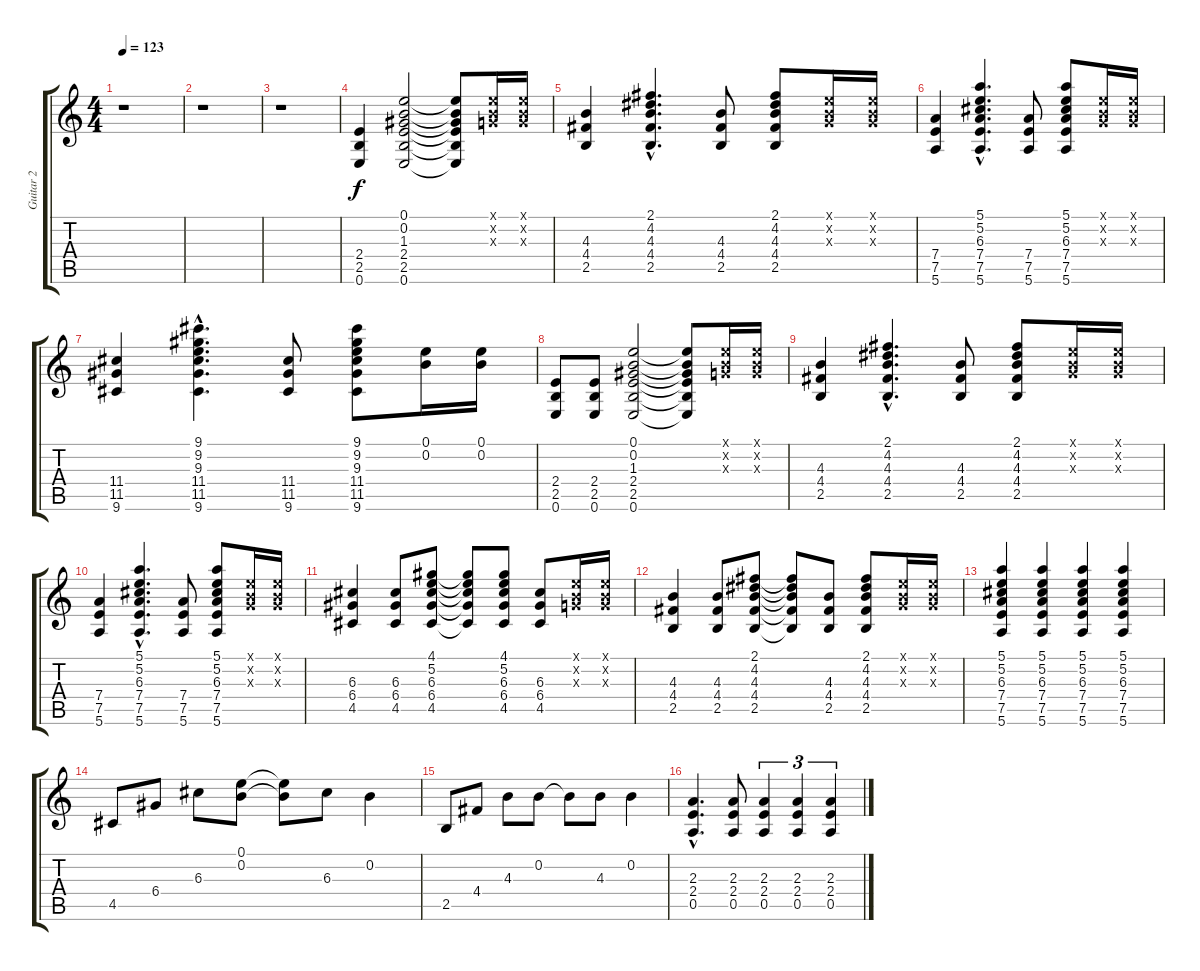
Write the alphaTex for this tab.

\track ("Guitar 2" "Guitar 2") {instrument distortionguitar}
\staff {score tabs}
\tuning (E4 B3 G3 D3 A2 E2) {hide}
\ts (4 4)
\tempo 123
\clef g2
\ks c
r.1{dy f} |
r.1 |
r.1 |
(2.4 2.5 0.6).4{volume 14} (0.1 0.2 1.3 2.4 2.5 0.6).2 (0.1{t} 0.2{t} 1.3{t} 2.4{t} 2.5{t} 0.6{t}).8 (0.1{x} 0.2{x} 0.3{x}).16 (0.1{x} 0.2{x} 0.3{x}).16 |
(4.3 4.4 2.5).4 (2.1{hac} 4.2{hac} 4.3{hac} 4.4{hac} 2.5{hac}).4{d} (4.3 4.4 2.5).8 (2.1 4.2 4.3 4.4 2.5).8 (0.1{x} 0.2{x} 0.3{x}).16 (0.1{x} 0.2{x} 0.3{x}).16 |
(7.4 7.5 5.6).4 (5.1{hac} 5.2{hac} 6.3{hac} 7.4{hac} 7.5{hac} 5.6{hac}).4{d} (7.4 7.5 5.6).8 (5.1 5.2 6.3 7.4 7.5 5.6).8 (0.1{x} 0.2{x} 0.3{x}).16 (0.1{x} 0.2{x} 0.3{x}).16 |
(11.4 11.5 9.6).4 (9.1{hac} 9.2{hac} 9.3{hac} 11.4{hac} 11.5{hac} 9.6{hac}).4{d} (11.4 11.5 9.6).8 (9.1 9.2 9.3 11.4 11.5 9.6).8 (0.1 0.2).16 (0.1 0.2).16 |
(2.4 2.5 0.6).8 (2.4 2.5 0.6).8 (0.1 0.2 1.3 2.4 2.5 0.6).2 (0.1{t} 0.2{t} 1.3{t} 2.4{t} 2.5{t} 0.6{t}).8 (0.1{x} 0.2{x} 0.3{x}).16 (0.1{x} 0.2{x} 0.3{x}).16 |
(4.3 4.4 2.5).4 (2.1{hac} 4.2{hac} 4.3{hac} 4.4{hac} 2.5{hac}).4{d} (4.3 4.4 2.5).8 (2.1 4.2 4.3 4.4 2.5).8 (0.1{x} 0.2{x} 0.3{x}).16 (0.1{x} 0.2{x} 0.3{x}).16 |
(7.4 7.5 5.6).4 (5.1{hac} 5.2{hac} 6.3{hac} 7.4{hac} 7.5{hac} 5.6{hac}).4{d} (7.4 7.5 5.6).8 (5.1 5.2 6.3 7.4 7.5 5.6).8 (0.1{x} 0.2{x} 0.3{x}).16 (0.1{x} 0.2{x} 0.3{x}).16 |
(6.3 6.4 4.5).4 (6.3 6.4 4.5).8 (4.1 5.2 6.3 6.4 4.5).8 (4.1{t} 5.2{t} 6.3{t} 6.4{t} 4.5{t}).8 (4.1 5.2 6.3 6.4 4.5).8 (6.3 6.4 4.5).8 (0.1{x} 0.2{x} 0.3{x}).16 (0.1{x} 0.2{x} 0.3{x}).16 |
(4.3 4.4 2.5).4 (4.3 4.4 2.5).8 (2.1 4.2 4.3 4.4 2.5).8 (2.1{t} 4.2{t} 4.3{t} 4.4{t} 2.5{t}).8 (4.3 4.4 2.5).8 (2.1 4.2 4.3 4.4 2.5).8 (0.1{x} 0.2{x} 0.3{x}).16 (0.1{x} 0.2{x} 0.3{x}).16 |
(5.1 5.2 6.3 7.4 7.5 5.6).4 (5.1 5.2 6.3 7.4 7.5 5.6).4 (5.1 5.2 6.3 7.4 7.5 5.6).4 (5.1 5.2 6.3 7.4 7.5 5.6).4 |
4.5.8 6.4.8 6.3.8 (0.1 0.2).8 (0.1{t} 0.2{t}).8 6.3.8 0.2.4 |
2.5.8 4.4.8 4.3.8 0.2.8 0.2{t}.8 4.3.8 0.2.4 |
(2.3{hac} 2.4{hac} 0.5{hac}).4{d} (2.3 2.4 0.5).8 (2.3 2.4 0.5).4{tu (3 2)} (2.3 2.4 0.5).4{tu (3 2)} (2.3 2.4 0.5).4{tu (3 2)}
